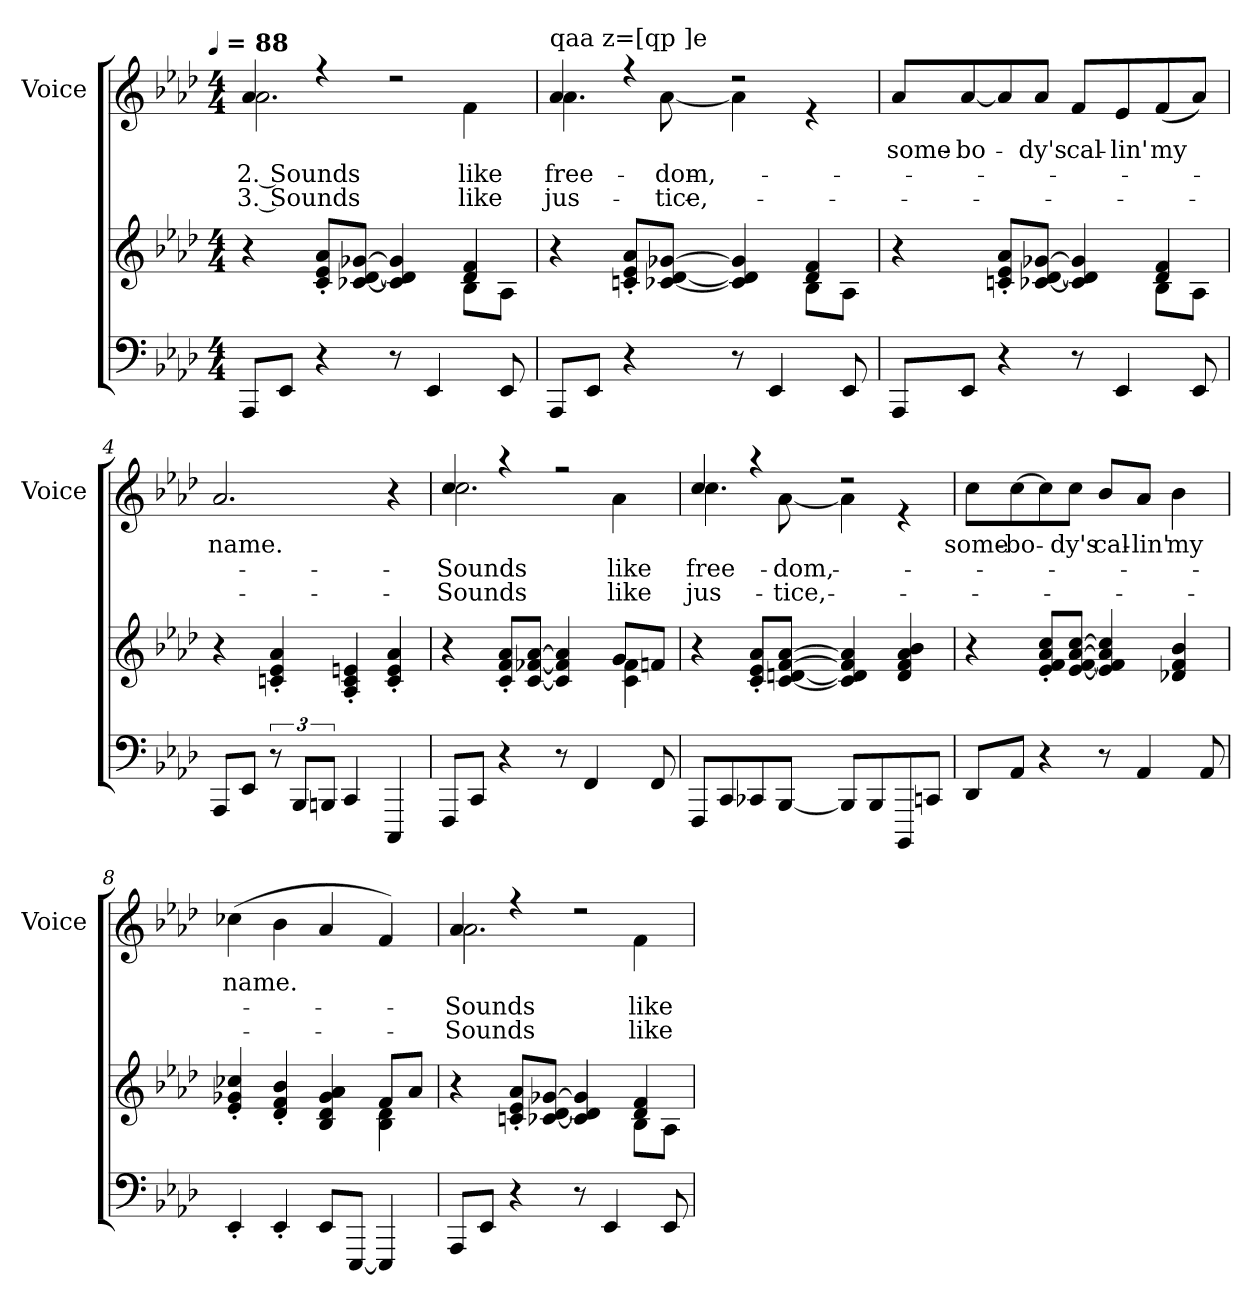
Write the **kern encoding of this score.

**kern	**kern	**kern	**text	**text	**text	**text
*part2	*part2	*part1	*part1	*part1	*part1	*part1
*staff3	*staff2	*staff1	*staff1	*staff1	*staff1	*staff1
*	*	*I"Voice	*	*	*	*
*	*	*I'Voice	*	*	*	*
*clefF4	*clefG2	*clefG2	*	*	*	*
*k[b-e-a-d-]	*k[b-e-a-d-]	*k[b-e-a-d-]	*	*	*	*
!!LO:TX:omd:t=[quarter] = 88
*M4/4	*M4/4	*M4/4	*	*	*	*
*MM88	*MM88	*MM88	*	*	*	*
=1	=1	=1	=1	=1	=1	=1
*	*^	*	*	*	*	*
!	!	!	!	!LO:LY:b	!	!	!
*	*	*	*^	*	*	*	*
!	!	!	!	!	!	!LO:LY:b	!LO:LY:b	!LO:LY:b
8AAA-L	4r	2.ryy	4a-/	2.a-\	.	2. Sounds	3. Sounds	.
8EE-J	.	.	.	.	.	.	.	.
4r	8c' 8e-' 8a-'L	.	4r	.	.	.	.	.
.	[8c-X [8d- [8g-XJ	.	.	.	.	.	.	.
8r	4c-]/ 4d-]/ 4g-]/	.	2r	.	.	.	.	.
4EE-/	.	.	.	.	.	.	.	.
!	!	!	!	!	!	!LO:LY:b	!LO:LY:b	!LO:LY:b
.	4d-/ 4f/	8B-L	.	4f\	.	like	like	.
8EE-/	.	8A-J	.	.	.	.	.	.
=2	=2	=2	=2	=2	=2	=2	=2	=2
!	!	!	!LO:TX:a:t=qaa z=[qp  ]e	!	!	!	!	!
!	!	!	!	!	!LO:LY:b	!	!	!
!	!	!	!	!	!	!LO:LY:b	!LO:LY:b	!
8AAA-L	4r	2.ryy	4a-/	4.a-\	.	free-	jus-	.
8EE-J	.	.	.	.	.	.	.	.
4r	8cn' 8e-' 8a-'L	.	4r	.	.	.	.	.
!	!	!	!	!	!	!LO:LY:b	!LO:LY:b	!
.	[8c-X [8d- [8g-XJ	.	.	[8a-\	.	-dom,	-tice,	.
8r	4c-]/ 4d-]/ 4g-]/	.	2r	4a-\]	.	.	.	.
4EE-/	.	.	.	.	.	.	.	.
.	4d-/ 4f/	8B-L	.	4r	.	.	.	.
8EE-/	.	8A-J	.	.	.	.	.	.
*	*	*	*v	*v	*	*	*	*
=3	=3	=3	=3	=3	=3	=3	=3
!	!	!	!	!LO:LY:b	!	!	!
8AAA-L	4r	2.ryy	8a-L	some-	.	.	.
!	!	!	!	!LO:LY:b	!	!	!
8EE-J	.	.	[8a-	-bo-	.	.	.
4r	8cn' 8e-' 8a-'L	.	8a-]	.	.	.	.
!	!	!	!	!LO:LY:b	!	!	!
.	[8c-X [8d- [8g-XJ	.	8a-J	-dy's	.	.	.
!	!	!	!	!LO:LY:b	!	!	!
8r	4c-]/ 4d-]/ 4g-]/	.	8fL	cal-	.	.	.
!	!	!	!	!LO:LY:b	!	!	!
4EE-/	.	.	8e-	-lin'	.	.	.
!	!	!	!	!LO:LY:b	!	!	!
.	4d-/ 4f/	8B-L	(<8f	my	.	.	.
8EE-/	.	8A-J	8a-J)	.	.	.	.
!!LO:LB:g=z
=4	=4	=4	=4	=4	=4	=4	=4
!	!	!	!	!LO:LY:b	!	!	!
*	*v	*v	*	*	*	*	*
8AAA-L	4r	2.a-/	name.	.	.	.
8EE-J	.	.	.	.	.	.
12r	4cn'/ 4e-'/ 4a-'/	.	.	.	.	.
12BBB-L	.	.	.	.	.	.
12BBBnJ	.	.	.	.	.	.
4CC/	4A-'/ 4c'/ 4en'/	.	.	.	.	.
4CCC/	4c'/ 4e'/ 4a-'/	4r	.	.	.	.
=5	=5	=5	=5	=5	=5	=5
*	*^	*	*	*	*	*
!	!	!	!	!LO:LY:b	!	!	!
*	*	*	*^	*	*	*	*
!	!	!	!	!	!	!LO:LY:b	!LO:LY:b	!
8FFFL	4r	2.ryy	4cc/	2.cc\	.	Sounds	Sounds	.
8CCJ	.	.	.	.	.	.	.	.
4r	8c' 8f' 8a-'L	.	4r	.	.	.	.	.
.	[8c [8f-X [8a-J	.	.	.	.	.	.	.
8r	4c]/ 4f-]/ 4a-]/	.	2r	.	.	.	.	.
4FF/	.	.	.	.	.	.	.	.
!	!	!	!	!	!	!LO:LY:b	!LO:LY:b	!
.	8gL	4c\ 4f-\	.	4a-\	.	like	like	.
8FF/	8fnJ	.	.	.	.	.	.	.
*	*v	*v	*	*	*	*	*	*
=6	=6	=6	=6	=6	=6	=6	=6
!	!	!	!	!LO:LY:b	!	!	!
!	!	!	!	!	!LO:LY:b	!LO:LY:b	!
8FFFL	4r	4cc/	4.cc\	.	free-	jus-	.
8CC	.	.	.	.	.	.	.
8CC-X	8c' 8e-' 8a-'L	4r	.	.	.	.	.
!	!	!	!	!	!LO:LY:b	!LO:LY:b	!
[8BBB-J	[8c [8dn [8f [8a-J	.	[8a-\	.	-dom,	-tice,	.
8BBB-L]	4c]/ 4d]/ 4f]/ 4a-]/	2r	4a-\]	.	.	.	.
8BBB-	.	.	.	.	.	.	.
8BBBB-	4d/ 4f/ 4a-/ 4b-/	.	4r	.	.	.	.
8CCnJ	.	.	.	.	.	.	.
*	*	*v	*v	*	*	*	*
!!LO:LB:g=z
=7	=7	=7	=7	=7	=7	=7
!	!	!	!LO:LY:b	!	!	!
8DD-L	4r	8ccL	some-	.	.	.
!	!	!	!LO:LY:b	!	!	!
8AA-J	.	[8cc	-bo-	.	.	.
4r	8e-' 8f' 8a-' 8cc'L	8cc]	.	.	.	.
!	!	!	!LO:LY:b	!	!	!
.	[8e- [8f [8a- [8ccJ	8ccJ	-dy's	.	.	.
!	!	!	!LO:LY:b	!	!	!
8r	4e-]/ 4f]/ 4a-]/ 4cc]/	8b-L	cal-	.	.	.
!	!	!	!LO:LY:b	!	!	!
4AA-/	.	8a-J	-lin'	.	.	.
!	!	!	!LO:LY:b	!	!	!
.	4d-X/ 4f/ 4b-/	4b-\	my	.	.	.
8AA-/	.	.	.	.	.	.
=8	=8	=8	=8	=8	=8	=8
*	*^	*	*	*	*	*
!	!	!	!	!LO:LY:b	!	!	!
4EE-'/	4e-'/ 4g-X'/ 4cc-X'/	2.ryy	(>4cc-X\	name.	.	.	.
4EE-'/	4d-'/ 4f'/ 4b-'/	.	4b-\	.	.	.	.
8EE-L	4B-/ 4d-/ 4g-/ 4a-/	.	4a-/	.	.	.	.
[8EEE-J	.	.	.	.	.	.	.
4EEE-/]	8fL	4B-\ 4d-\	4f/)	.	.	.	.
.	8a-J	.	.	.	.	.	.
=9	=9	=9	=9	=9	=9	=9	=9
!	!	!	!	!LO:LY:b	!	!	!
*	*	*	*^	*	*	*	*
!	!	!	!	!	!	!LO:LY:b	!LO:LY:b	!
8AAA-L	4r	2.ryy	4a-/	2.a-\	.	Sounds	Sounds	.
8EE-J	.	.	.	.	.	.	.	.
4r	8cn' 8e-' 8a-'L	.	4r	.	.	.	.	.
.	[8c-X [8d- [8g-XJ	.	.	.	.	.	.	.
8r	4c-]/ 4d-]/ 4g-]/	.	2r	.	.	.	.	.
4EE-/	.	.	.	.	.	.	.	.
!	!	!	!	!	!	!LO:LY:b	!LO:LY:b	!
.	4d-/ 4f/	8B-L	.	4f\	.	like	like	.
8EE-/	.	8A-J	.	.	.	.	.	.
*	*v	*v	*	*	*	*	*	*
*	*	*v	*v	*	*	*	*
=	=	=	=	=	=	=
*-	*-	*-	*-	*-	*-	*-
